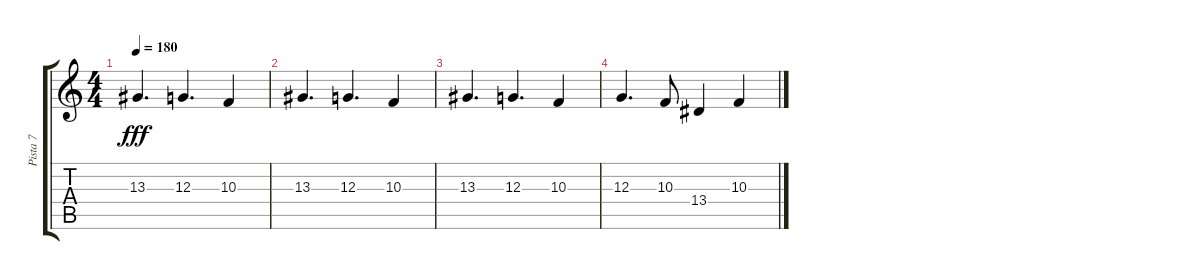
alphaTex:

\track ("Pista 7" "Pista 7") {instrument sopranosax}
\staff {score tabs}
\tuning (E4 B3 G3 D3 A2 E2) {hide}
\ts (4 4)
\tempo 180
\clef g2
\ks c
13.3.4{d dy fff} 12.3.4{d} 10.3.4 |
13.3.4{d} 12.3.4{d} 10.3.4 |
13.3.4{d} 12.3.4{d} 10.3.4 |
12.3.4{d} 10.3.8 13.4.4 10.3.4
